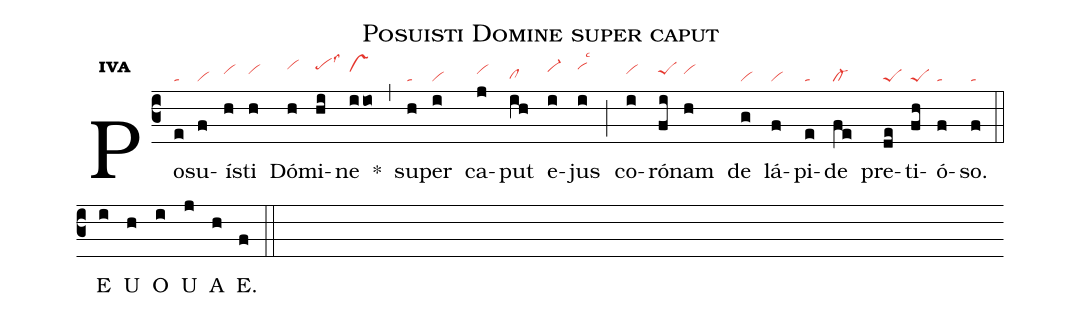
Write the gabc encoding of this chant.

name:Posuisti Domine super caput;
office-part:an;
mode:4a;
nabc-lines:1;
%%
initial-style: 1;
name: Posuisti Domine super caput;
mode: 4;
office-part: Antiphona;
annotation: Ant.;
annotation: iv a;
nabc-lines: 1;
%%
(c3) Po(e|ta)su(f|vi)ís(h|vihi)ti(h|vihi) Dó(h|vihk)mi(hi|pehklss3)ne(iio|vshj) <sp>*</sp>(,) su(h|ta)per(i|vi) ca(j|vihi)put(ih|clhg) e(i|vi-hj)jus(i|vihklsc3) (;) co(i|vihi)ró(fi|peShi)nam(h|vihi) de(g|vi) lá(f|vi)pi(e|ta)de(fe|cl-) pre(de|peS)ti(fh|peS)ó(f|ta)so.(f|ta) (::)
<eu> E(i) U(h) O(i) U(j) A(h) E.(f) </eu> (::)
